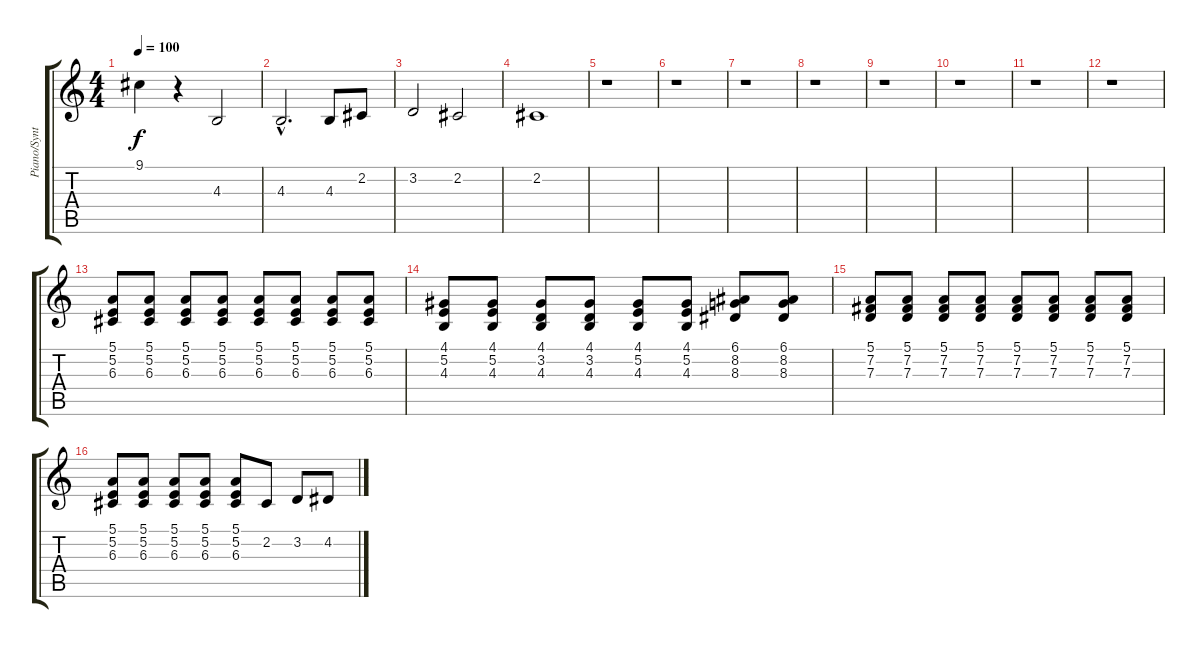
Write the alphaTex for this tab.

\track ("Piano/Synth" "Piano/Synt") {instrument acousticgrandpiano}
\staff {score tabs}
\tuning (E4 B3 G3 D3 A2 E2) {hide}
\ts (4 4)
\tempo 100
\clef g2
\ks c
9.1.4{dy f} r.4 4.3.2 |
4.3{hac}.2{d} 4.3.8 2.2.8 |
3.2.2 2.2.2 |
2.2.1 |
r.1 |
r.1 |
r.1 |
r.1 |
r.1 |
r.1 |
r.1 |
r.1 |
(5.1 5.2 6.3).8 (5.1 5.2 6.3).8 (5.1 5.2 6.3).8 (5.1 5.2 6.3).8 (5.1 5.2 6.3).8 (5.1 5.2 6.3).8 (5.1 5.2 6.3).8 (5.1 5.2 6.3).8 |
(4.1 5.2 4.3).8 (4.1 5.2 4.3).8 (4.1 3.2 4.3).8 (4.1 3.2 4.3).8 (4.1 5.2 4.3).8 (4.1 5.2 4.3).8 (6.1 8.2 8.3).8 (6.1 8.2 8.3).8 |
(5.1 7.2 7.3).8 (5.1 7.2 7.3).8 (5.1 7.2 7.3).8 (5.1 7.2 7.3).8 (5.1 7.2 7.3).8 (5.1 7.2 7.3).8 (5.1 7.2 7.3).8 (5.1 7.2 7.3).8 |
(5.1 5.2 6.3).8 (5.1 5.2 6.3).8 (5.1 5.2 6.3).8 (5.1 5.2 6.3).8 (5.1 5.2 6.3).8 2.2.8 3.2.8 4.2.8
